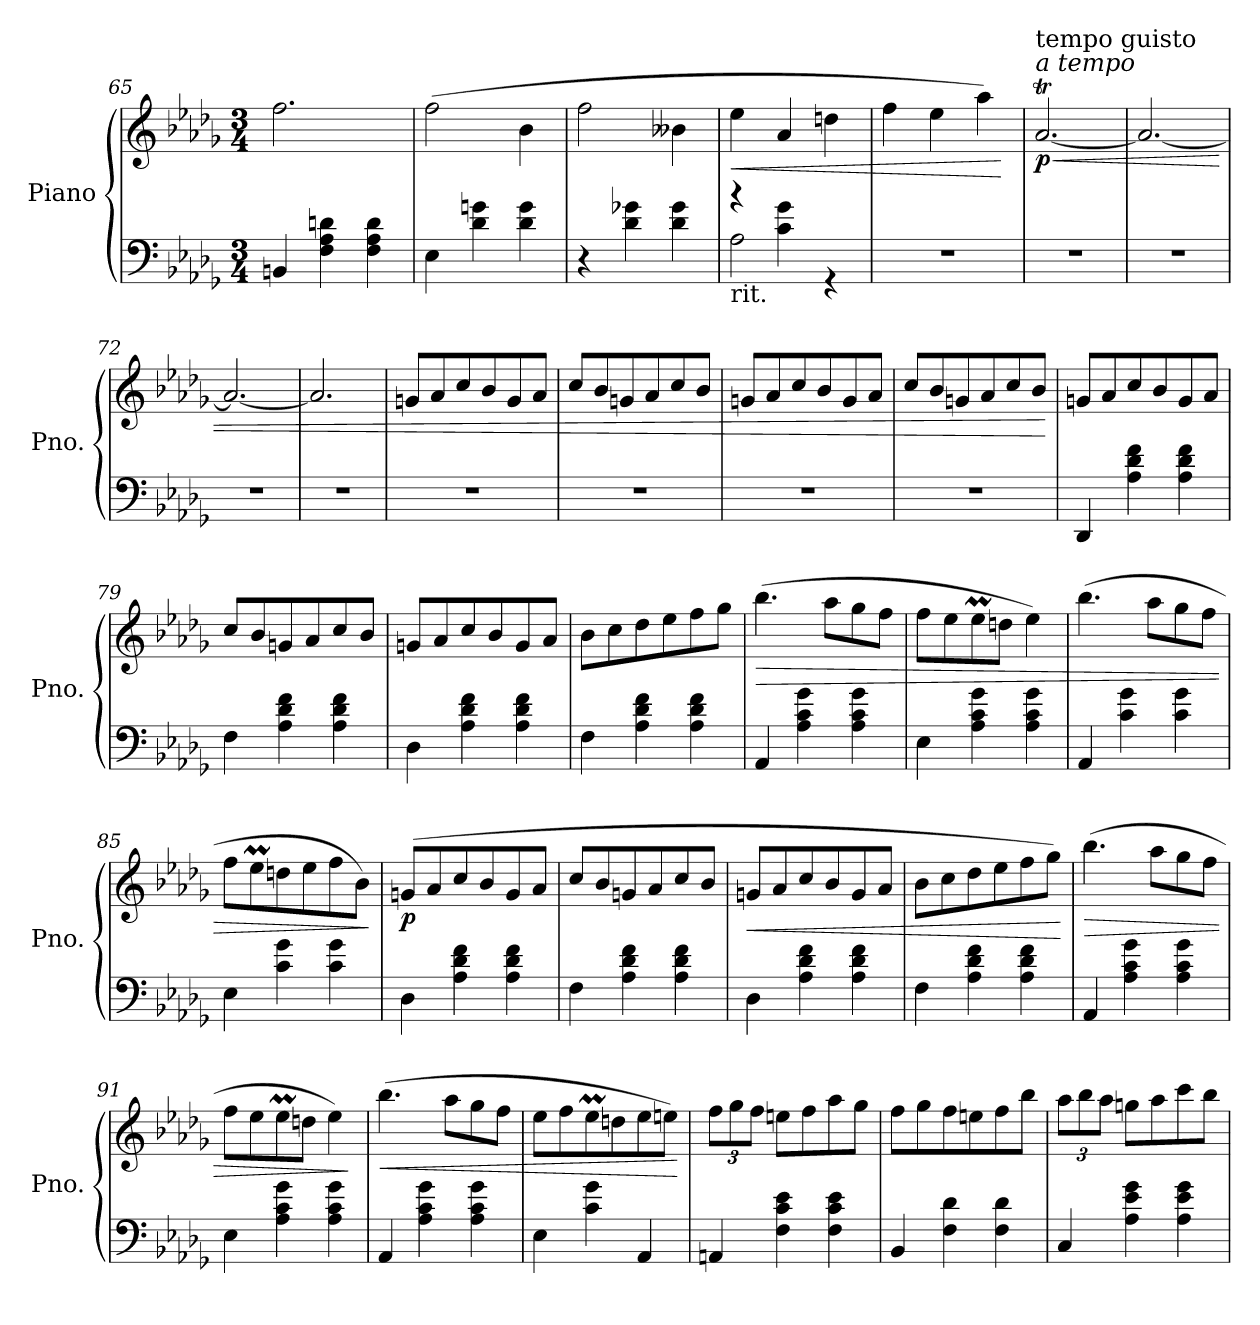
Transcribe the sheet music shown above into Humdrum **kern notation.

**kern	**kern	**dynam
*part1	*part1	*part1
*staff2	*staff1	*staff1/2
*I"Piano	*	*
*I'Pno.	*	*
!!LO:LB:g=z
*clefF4	*clefG2	*
*k[b-e-a-d-g-]	*k[b-e-a-d-g-]	*
*M3/4	*M3/4	*
=65	=65	=65
4BBn/	2.ff\	.
4F\ 4A-\ 4dn\	.	.
4F\ 4A-\ 4d\	.	.
=66	=66	=66
4E-\	(>2ff\	.
4d-\ 4gn\	.	.
4d-\ 4g\	4b-\	.
=67	=67	=67
4r	2ff\	.
4d-\ 4g-X\	.	.
4d-\ 4g-\	4b--X\	.
=68	=68	=68
*	*MM222	*
*^	*	*
!LO:TX:b:t=rit.	!	!	!
!	!	!	!LO:HP:b
2A-\	4rb	4ee-\	<
*	*	*MM192	*
.	4c\ 4g-\	4a-/	.
*	*	*MM162	*
4rGG	4ryy	4ddn\	.
*v	*v	*	*
=69	=69	=69
*	*MM132	*
2.r	4ff\	.
*	*MM102	*
.	4ee-\	.
*	*MM72	*
.	4aa-\)	.
.	.	[
!!LO:PB:g=z
=70	=70	=70
*	*MM252	*
!	!LO:TX:a:i:t=a tempo	!
!	!LO:TX:a:t=tempo guisto	!
!	!	!LO:HP:b
!	!	!LO:DY:n=1:b
2.r	[2.a-T/	< p
=71	=71	=71
2.r	2.a-/_	.
=72	=72	=72
2.r	2.a-/_	.
=73	=73	=73
2.r	2.a-/]	.
=74	=74	=74
2.r	8gn/L	.
.	8a-/	.
.	8cc/	.
.	8b-/	.
.	8g/	.
.	8a-/J	.
=75	=75	=75
2.r	8cc/L	.
.	8b-/	.
.	8gn/	.
.	8a-/	.
.	8cc/	.
.	8b-/J	.
=76	=76	=76
2.r	8gn/L	.
.	8a-/	.
.	8cc/	.
.	8b-/	.
.	8g/	.
.	8a-/J	.
=77	=77	=77
2.r	8cc/L	.
.	8b-/	.
.	8gn/	.
.	8a-/	.
.	8cc/	.
.	8b-/J	.
.	.	[
=78	=78	=78
4DD-/	8gn/L	.
.	8a-/	.
4A-\ 4d-\ 4f\	8cc/	.
.	8b-/	.
4A-\ 4d-\ 4f\	8g/	.
.	8a-/J	.
!!LO:LB:g=z
=79	=79	=79
4F\	8cc/L	.
.	8b-/	.
4A-\ 4d-\ 4f\	8gn/	.
.	8a-/	.
4A-\ 4d-\ 4f\	8cc/	.
.	8b-/J	.
=80	=80	=80
4D-\	8gn/L	.
.	8a-/	.
4A-\ 4d-\ 4f\	8cc/	.
.	8b-/	.
4A-\ 4d-\ 4f\	8g/	.
.	8a-/J	.
=81	=81	=81
4F\	8b-\L	.
.	8cc\	.
4A-\ 4d-\ 4f\	8dd-\	.
.	8ee-\	.
4A-\ 4d-\ 4f\	8ff\	.
.	8gg-\J	.
=82	=82	=82
!	!	!LO:HP:b
4AA-/	(>4.bb-\	>
4A-\ 4c\ 4g-\	.	.
.	8aa-\L	.
4A-\ 4c\ 4g-\	8gg-\	.
.	8ff\J	.
=83	=83	=83
4E-\	8ff\L	.
.	8ee-\	.
4A-\ 4c\ 4g-\	8ee-M\	.
.	8ddn\J	.
4A-\ 4c\ 4g-\	4ee-\)	.
=84	=84	=84
4AA-/	(>4.bb-\	.
4c\ 4g-\	.	.
.	8aa-\L	.
4c\ 4g-\	8gg-\	.
.	8ff\J	.
=85	=85	=85
4E-\	8ff\L	.
.	8ee-M\	.
4c\ 4g-\	8ddn\	.
.	8ee-\	.
4c\ 4g-\	8ff\	.
.	8b-\J)	.
.	.	]
!!LO:LB:g=z
=86	=86	=86
!	!	!LO:DY:b
4D-\	(>8gn/L	p
.	8a-/	.
4A-\ 4d-\ 4f\	8cc/	.
.	8b-/	.
4A-\ 4d-\ 4f\	8g/	.
.	8a-/J	.
=87	=87	=87
4F\	8cc/L	.
.	8b-/	.
4A-\ 4d-\ 4f\	8gn/	.
.	8a-/	.
4A-\ 4d-\ 4f\	8cc/	.
.	8b-/J	.
=88	=88	=88
!	!	!LO:HP:b
4D-\	8gn/L	<
.	8a-/	.
4A-\ 4d-\ 4f\	8cc/	.
.	8b-/	.
4A-\ 4d-\ 4f\	8g/	.
.	8a-/J	.
=89	=89	=89
4F\	8b-\L	.
.	8cc\	.
4A-\ 4d-\ 4f\	8dd-\	.
.	8ee-\	.
4A-\ 4d-\ 4f\	8ff\	.
.	8gg-\J)	.
.	.	[
=90	=90	=90
!	!	!LO:HP:b
4AA-/	(>4.bb-\	>
4A-\ 4c\ 4g-\	.	.
.	8aa-\L	.
4A-\ 4c\ 4g-\	8gg-\	.
.	8ff\J	.
=91	=91	=91
4E-\	8ff\L	.
.	8ee-\	.
4A-\ 4c\ 4g-\	8ee-M\	.
.	8ddn\J	.
4A-\ 4c\ 4g-\	4ee-\)	.
.	.	]
=92	=92	=92
!	!	!LO:HP:b
4AA-/	(>4.bb-\	<
4A-\ 4c\ 4g-\	.	.
.	8aa-\L	.
4A-\ 4c\ 4g-\	8gg-\	.
.	8ff\J	.
!!LO:LB:g=z
=93	=93	=93
4E-\	8ee-\L	.
.	8ff\	.
4c\ 4g-\	8ee-M\	.
.	8ddn\	.
4AA-/	8ee-\	.
.	8een\J)	.
.	.	[
=94	=94	=94
4AAn/	12ff\L	.
.	12gg-\	.
.	12ff\J	.
4F\ 4c\ 4e-\	8een\L	.
.	8ff\	.
4F\ 4c\ 4e-\	8aa-\	.
.	8gg-\J	.
=95	=95	=95
4BB-/	8ff\L	.
.	8gg-\	.
4F\ 4d-\	8ff\	.
.	8een\	.
4F\ 4d-\	8ff\	.
.	8bb-\J	.
=96	=96	=96
4C/	12aa-\L	.
.	12bb-\	.
.	12aa-\J	.
4A-\ 4e-\ 4g-\	8ggn\L	.
.	8aa-\	.
4A-\ 4e-\ 4g-\	8ccc\	.
.	8bb-\J	.
=	=	=
*-	*-	*-
